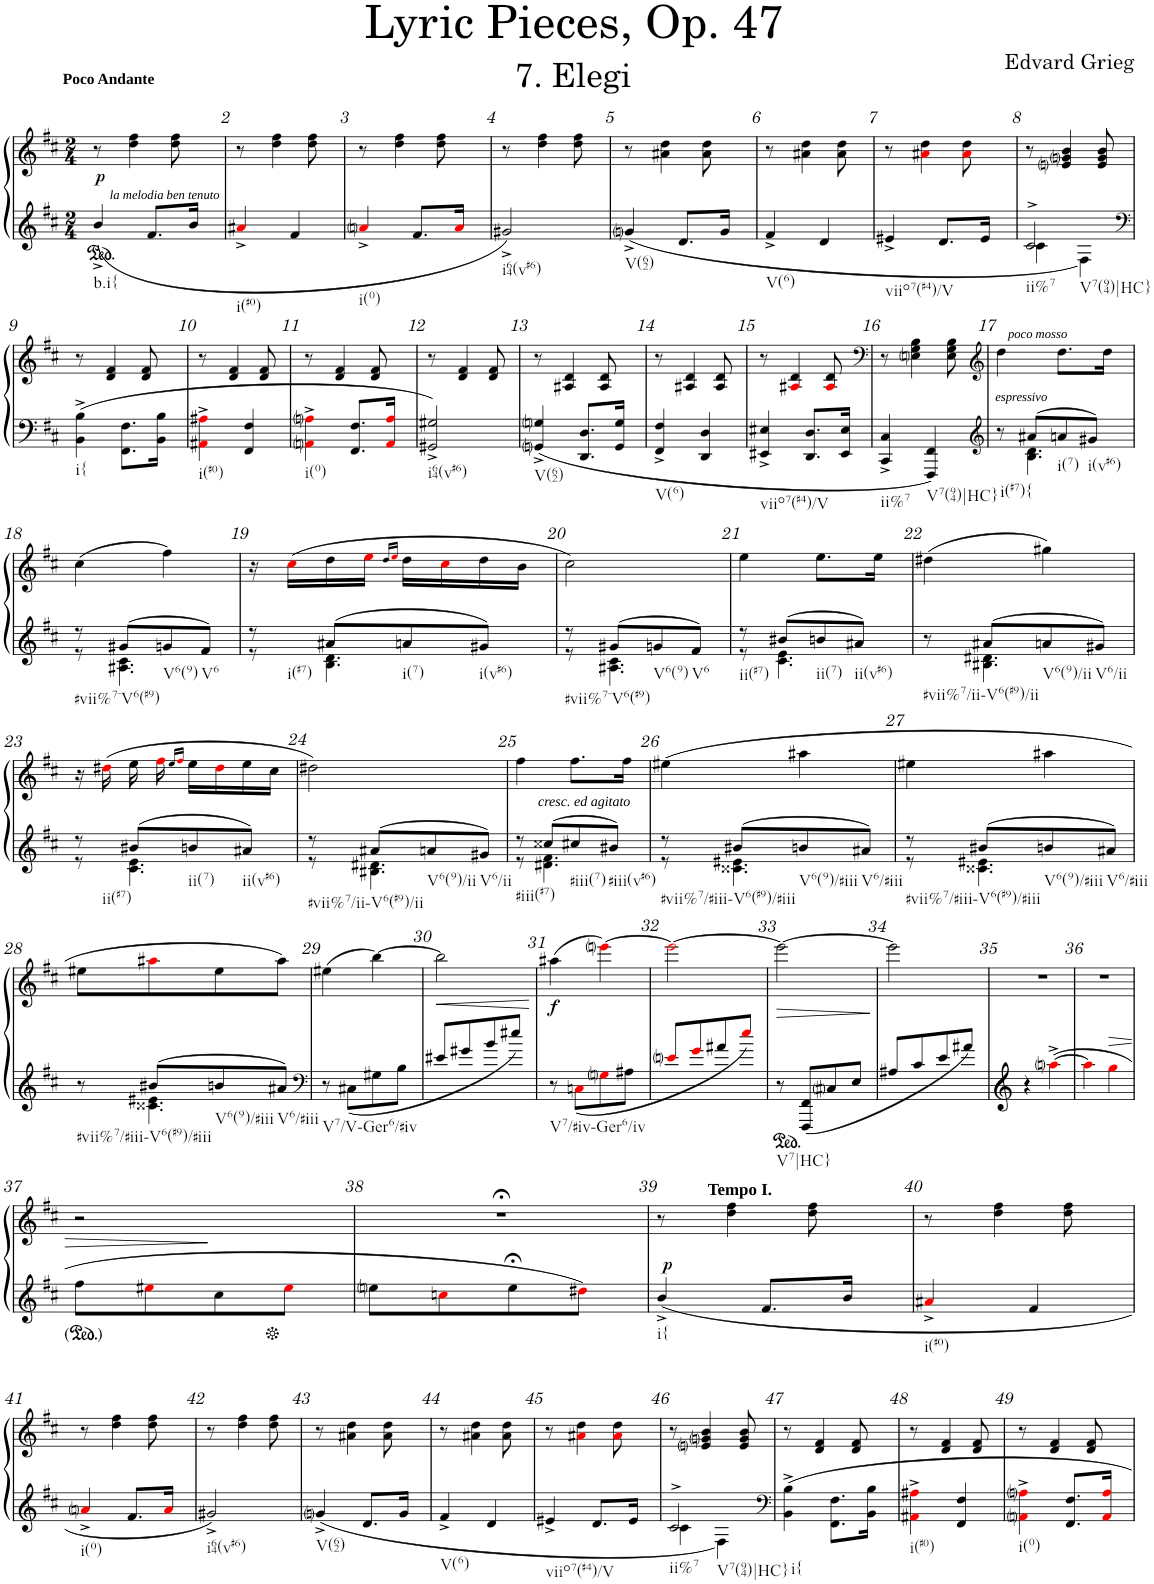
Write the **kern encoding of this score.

**kern	**kern	**dynam
*part1	*part1	*part1
*staff2	*staff1	*staff1/2
*I"Midi_1	*	*
*clefG2	*clefG2	*
*k[f#c#]	*k[f#c#]	*
*D:	*D:	*
*M2/4	*M2/4	*
=1	=1	=1
!	!LO:TX:a:B:t=Poco Andante	!
!LO:TX:b:t=b.i{	!	!
!	!	!LO:DY:b
4b^/	8r	p
!	!LO:TX:b:i:t=la melodia ben tenuto	!
.	4dd\ 4ff#\	.
8.f#/L	.	.
.	8dd\ 8ff#\	.
16b/Jk	.	.
=2	=2	=2
!LO:TX:b:t=i(#0)	!	!
4a#X^i/	8r	.
.	4dd\ 4ff#\	.
4f#/	.	.
.	8dd\ 8ff#\	.
=3	=3	=3
!LO:TX:b:t=i(0)	!	!
4anj^i/	8r	.
.	4dd\ 4ff#\	.
8.f#/L	.	.
.	8dd\ 8ff#\	.
16ai/Jk	.	.
=4	=4	=4
!LO:TX:b:t=i64(v#6)	!	!
2g#X^/	8r	.
.	4dd\ 4ff#\	.
.	8dd\ 8ff#\	.
=5	=5	=5
!LO:TX:b:t=V(62)	!	!
4gnj^/	8r	.
.	4a#X\ 4dd\	.
8.d/L	.	.
.	8a#\ 8dd\	.
16g/Jk	.	.
=6	=6	=6
!LO:TX:b:t=V(6)	!	!
4f#^/	8r	.
.	4a#X\ 4dd\	.
4d/	.	.
.	8a#\ 8dd\	.
=7	=7	=7
!LO:TX:b:t=viio7(#4)/V	!	!
4e#X^/	8r	.
.	4a#Xi\ 4dd\	.
8.d/L	.	.
.	8a#i\ 8dd\	.
16e#/Jk	.	.
=8	=8	=8
*^	*	*
!LO:TX:b:t=ii%7	!	!	!
!LO:TX:b:t=V7(94)|HC}	!	!	!
2c#^/	4c#\	8r	.
.	.	4enj/ 4gnj/ 4b/	.
.	4F#\	.	.
.	.	8e/ 8g/ 8b/	.
*v	*v	*	*
!!LO:LB:g=z
=9	=9	=9
*clefF4	*	*
!LO:TX:b:t=i{	!	!
4BB\^ 4B\^	8r	.
.	4d/ 4f#/	.
8.FF#\ 8.F#\L	.	.
.	8d/ 8f#/	.
16BB\ 16B\Jk	.	.
=10	=10	=10
!LO:TX:b:t=i(#0)	!	!
4AA#Xi\^ 4A#Xi\^	8r	.
.	4d/ 4f#/	.
4FF#/ 4F#/	.	.
.	8d/ 8f#/	.
=11	=11	=11
!LO:TX:b:t=i(0)	!	!
4AAnji\^ 4Anji\^	8r	.
.	4d/ 4f#/	.
8.FF#/ 8.F#/L	.	.
.	8d/ 8f#/	.
16AAi/ 16Ai/Jk	.	.
=12	=12	=12
!LO:TX:b:t=i64(v#6)	!	!
2GG#X/^ 2G#X/^	8r	.
.	4d/ 4f#/	.
.	8d/ 8f#/	.
=13	=13	=13
!LO:TX:b:t=V(62)	!	!
4GGnj/^ 4Gnj/^	8r	.
.	4A#X/ 4d/	.
8.DD/ 8.D/L	.	.
.	8A#/ 8d/	.
16GG/ 16G/Jk	.	.
=14	=14	=14
!LO:TX:b:t=V(6)	!	!
4FF#/^ 4F#/^	8r	.
.	4A#X/ 4d/	.
4DD/ 4D/	.	.
.	8A#/ 8d/	.
=15	=15	=15
!LO:TX:b:t=viio7(#4)/V	!	!
4EE#X/^ 4E#X/^	8r	.
.	4A#Xi/ 4d/	.
8.DD/ 8.D/L	.	.
.	8A#i/ 8d/	.
16EE#/ 16E#/Jk	.	.
=16	=16	=16
*	*clefF4	*
!LO:TX:b:t=ii%7	!	!
4CC#/^ 4C#/^	8r	.
.	4Enj\ 4G\ 4B\	.
!LO:TX:b:t=V7(94)|HC}	!	!
4FFF#/ 4FF#/	.	.
.	8E\ 8G\ 8B\	.
=17	=17	=17
*clefG2	*clefG2	*
*^	*	*
!	!	!LO:TX:b:i:t=espressivo	!
!	!	!LO:TX:a:i:t=poco mosso	!
!LO:TX:b:t=i(#7){	!	!	!
8r	8ryy	4dd\	.
8a#X/L	4.B\ 4.d\	.	.
!LO:TX:b:t=i(7)	!	!	!
8an/	.	8.dd\L	.
!LO:TX:b:t=i(v#6)	!	!	!
8g#X/J	.	.	.
.	.	16dd\Jk	.
!!LO:LB:g=z
=18	=18	=18	=18
!LO:TX:b:t=#vii%7-V6(#9)	!	!	!
8r	8r	(>4cc#\	.
8g#X/L	4.A#X\ 4.c#\	.	.
!LO:TX:b:t=V6(9)	!	!	!
8gn/	.	4ff#\)	.
!LO:TX:b:t=V6	!	!	!
8f#/J	.	.	.
=19	=19	=19	=19
!LO:TX:b:t=i(#7)	!	!	!
8r	8r	16r	.
.	.	(>16cc#i\LL	.
8a#X/L	4.B\ 4.d\	16dd\	.
.	.	16eei\JJ	.
.	.	16qdd/LL	.
.	.	16qeei/JJ	.
!LO:TX:b:t=i(7)	!	!	!
8an/	.	16dd\LL	.
.	.	16cc#i\	.
!LO:TX:b:t=i(v#6)	!	!	!
8g#X/J	.	16dd\	.
.	.	16b\JJ	.
=20	=20	=20	=20
!LO:TX:b:t=#vii%7-V6(#9)	!	!	!
8r	8r	2cc#\)	.
8g#X/L	4.A#X\ 4.c#\	.	.
!LO:TX:b:t=V6(9)	!	!	!
8gn/	.	.	.
!LO:TX:b:t=V6	!	!	!
8f#/J	.	.	.
=21	=21	=21	=21
!LO:TX:b:t=ii(#7)	!	!	!
8r	8r	4ee\	.
8b#X/L	4.c#\ 4.e\	.	.
!LO:TX:b:t=ii(7)	!	!	!
8bn/	.	8.ee\L	.
!LO:TX:b:t=ii(v#6)	!	!	!
8a#X/J	.	.	.
.	.	16ee\Jk	.
=22	=22	=22	=22
!LO:TX:b:t=#vii%7/ii-V6(#9)/ii	!	!	!
8r	8ryy	(>4dd#X\	.
8a#X/L	4.B#X\ 4.d#X\	.	.
!LO:TX:b:t=V6(9)/ii	!	!	!
8an/	.	4gg#X\)	.
!LO:TX:b:t=V6/ii	!	!	!
8g#X/J	.	.	.
!!LO:LB:g=z
=23	=23	=23	=23
!LO:TX:b:t=ii(#7)	!	!	!
8r	8r	16r	.
.	.	(16dd#Xi\	.
8b#X/L	4.c#\ 4.e\	16ee\	.
.	.	16ff#i\	.
.	.	16qee/LL	.
.	.	16qff#i/JJ	.
!LO:TX:b:t=ii(7)	!	!	!
8bn/	.	16ee\LL	.
.	.	16dd#i\	.
!LO:TX:b:t=ii(v#6)	!	!	!
8a#X/J	.	16ee\	.
.	.	16cc#\JJ	.
=24	=24	=24	=24
!LO:TX:b:t=#vii%7/ii-V6(#9)/ii	!	!	!
8r	8r	2dd#X\)	.
8a#X/L	4.B#X\ 4.d#X\	.	.
!LO:TX:b:t=V6(9)/ii	!	!	!
8an/	.	.	.
!LO:TX:b:t=V6/ii	!	!	!
8g#X/J	.	.	.
=25	=25	=25	=25
!	!	!LO:TX:b:i:t=cresc. ed agitato	!
!LO:TX:b:t=#iii(#7)	!	!	!
8r	8r	4ff#\	.
8cc##X/L	4.d#X\ 4.f#\	.	.
!LO:TX:b:t=#iii(7)	!	!	!
8cc#X/	.	8.ff#\L	.
!LO:TX:b:t=#iii(v#6)	!	!	!
8b#X/J	.	.	.
.	.	16ff#\Jk	.
=26	=26	=26	=26
!LO:TX:b:t=#vii%7/#iii-V6(#9)/#iii	!	!	!
8r	8r	(>4ee#X\	.
8b#X/L	4.c##X\ 4.e#X\	.	.
!LO:TX:b:t=V6(9)/#iii	!	!	!
8bn/	.	4aa#X\	.
!LO:TX:b:t=V6/#iii	!	!	!
8a#X/J	.	.	.
=27	=27	=27	=27
!LO:TX:b:t=#vii%7/#iii-V6(#9)/#iii	!	!	!
8r	8r	4ee#X\	.
8b#X/L	4.c##X\ 4.e#X\	.	.
!LO:TX:b:t=V6(9)/#iii	!	!	!
8bn/	.	4aa#X\	.
!LO:TX:b:t=V6/#iii	!	!	!
8a#X/J	.	.	.
!!LO:LB:g=z
=28	=28	=28	=28
!LO:TX:b:t=#vii%7/#iii-V6(#9)/#iii	!	!	!
8r	8ryy	8ee#X\L	.
8b#X/L	4.c##X\ 4.e#X\	8aa#Xi\	.
!LO:TX:b:t=V6(9)/#iii	!	!	!
8bn/	.	8ee#\	.
!LO:TX:b:t=V6/#iii	!	!	!
8a#X/J	.	8aa#\J)	.
=29	=29	=29	=29
*clefF4	*	*	*
!LO:TX:b:t=V7/V-Ger6/#iv	!	!	!
8r	2ryy	(>4ee#X\	.
8C#X\L	.	.	.
8G#X\	.	[4bb\)	.
8B\J	.	.	.
*v	*v	*	*
=30	=30	=30
8e#X/L	2bb\]	.
8g#X/	.	.
8b/	.	.
8ee#X/J	.	.
=31	=31	=31
!LO:TX:b:t=V7/#iv-Ger6/iv	!	!
!	!	!LO:DY:b
8r	(>4aa#X\	f
8Cni\L	.	.
8Gnji\	[4eeenji\)	.
8A#X\J	.	.
=32	=32	=32
8enji/L	2eeei\_	.
8gi/	.	.
8a#X/	.	.
8eei/J	.	.
=33	=33	=33
!LO:TX:b:t=V7|HC}	!	!
!	!	!LO:HP:b
8r	2eee\_	>
8FFF#/ 8FF#/L	.	.
8C#j/	.	.
8E/J	.	.
.	.	]
=34	=34	=34
8A#X/L	2eee\]	.
8c#/	.	.
8e/	.	.
8a#X/J	.	.
=35	=35	=35
4r	2r	.
[4aanj^i\	.	.
=36	=36	=36
4aai\]	2r	.
4ggi\	.	.
!!LO:LB:g=z
=37	=37	=37
8ff#\L	2r	.
8ee#Xi\	.	.
8cc#\	.	.
8ee#i\J	.	.
=38	=38	=38
8eenj\L	2r;<	.
8ccni\	.	.
8ee;<\	.	.
8dd#Xi\J	.	.
=39	=39	=39
!LO:TX:b:t=i{	!	!
!	!	!LO:DY:a=2
4b^/	8r	p
!	!LO:TX:a:B:t=Tempo I.	!
.	4dd\ 4ff#\	.
8.f#/L	.	.
.	8dd\ 8ff#\	.
16b/Jk	.	.
=40	=40	=40
!LO:TX:b:t=i(#0)	!	!
4a#X^i/	8r	.
.	4dd\ 4ff#\	.
4f#/	.	.
.	8dd\ 8ff#\	.
!!LO:LB:g=z
=41	=41	=41
!LO:TX:b:t=i(0)	!	!
4anj^i/	8r	.
.	4dd\ 4ff#\	.
8.f#/L	.	.
.	8dd\ 8ff#\	.
16ai/Jk	.	.
=42	=42	=42
!LO:TX:b:t=i64(v#6)	!	!
2g#X^/	8r	.
.	4dd\ 4ff#\	.
.	8dd\ 8ff#\	.
=43	=43	=43
!LO:TX:b:t=V(62)	!	!
4gnj^/	8r	.
.	4a#X\ 4dd\	.
8.d/L	.	.
.	8a#\ 8dd\	.
16g/Jk	.	.
=44	=44	=44
!LO:TX:b:t=V(6)	!	!
4f#^/	8r	.
.	4a#X\ 4dd\	.
4d/	.	.
.	8a#\ 8dd\	.
=45	=45	=45
!LO:TX:b:t=viio7(#4)/V	!	!
4e#X^/	8r	.
.	4a#Xi\ 4dd\	.
8.d/L	.	.
.	8a#i\ 8dd\	.
16e#/Jk	.	.
=46	=46	=46
*^	*	*
!LO:TX:b:t=ii%7	!	!	!
!LO:TX:b:t=V7(94)|HC}	!	!	!
2c#^/	4c#\	8r	.
.	.	4enj/ 4gnj/ 4b/	.
.	4F#\	.	.
.	.	8e/ 8g/ 8b/	.
*v	*v	*	*
=47	=47	=47
*clefF4	*	*
!LO:TX:b:t=i{	!	!
4BB\^ 4B\^	8r	.
.	4d/ 4f#/	.
8.FF#\ 8.F#\L	.	.
.	8d/ 8f#/	.
16BB\ 16B\Jk	.	.
=48	=48	=48
!LO:TX:b:t=i(#0)	!	!
4AA#Xi\^ 4A#Xi\^	8r	.
.	4d/ 4f#/	.
4FF#/ 4F#/	.	.
.	8d/ 8f#/	.
=49	=49	=49
!LO:TX:b:t=i(0)	!	!
4AAnji\^ 4Anji\^	8r	.
.	4d/ 4f#/	.
8.FF#/ 8.F#/L	.	.
.	8d/ 8f#/	.
16AAi/ 16Ai/Jk	.	.
=	=	=
*-	*-	*-
